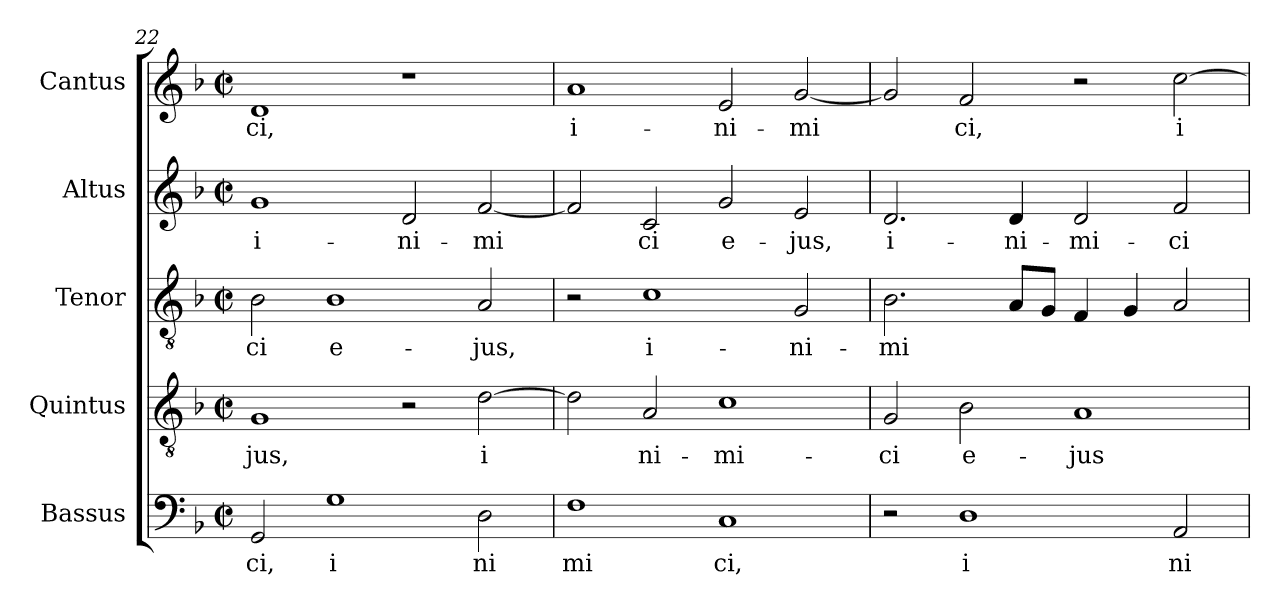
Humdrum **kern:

**kern	**text	**kern	**text	**kern	**text	**kern	**text	**kern	**text
*part5	*part5	*part4	*part4	*part3	*part3	*part2	*part2	*part1	*part1
*staff5	*staff5	*staff4	*staff4	*staff3	*staff3	*staff2	*staff2	*staff1	*staff1
*I"Bassus	*	*I"Quintus	*	*I"Tenor	*	*I"Altus	*	*I"Cantus	*
*I'Bassus	*	*I'Quintus	*	*I'Tenor	*	*I'Altus	*	*I'Cantus	*
!!LO:LB:g=z
*clefF4	*	*clefGv2	*	*clefGv2	*	*clefG2	*	*clefG2	*
*k[b-]	*	*k[b-]	*	*k[b-]	*	*k[b-]	*	*k[b-]	*
*F:	*	*F:	*	*F:	*	*F:	*	*F:	*
*M2/2	*	*M2/2	*	*M2/2	*	*M2/2	*	*M2/2	*
*met(c|)	*	*met(c|)	*	*met(c|)	*	*met(c|)	*	*met(c|)	*
=22	=22	=22	=22	=22	=22	=22	=22	=22	=22
!	!LO:LY:b:cj	!	!LO:LY:b:cj	!	!LO:LY:b:cj	!	!LO:LY:b:cj	!	!LO:LY:b:cj
2GG/	-ci,	1G	jus,	2B-\	ci	1g	i-	1d	-ci,
!	!LO:LY:b:cj	!	!	!	!LO:LY:b:cj	!	!	!	!
1G	i	.	.	1B-	e-	.	.	.	.
!	!	!	!	!	!	!	!LO:LY:b:cj	!	!
.	.	2r	.	.	.	2d/	-ni-	1r	.
!	!LO:LY:b:cj	!	!LO:LY:b:cj	!	!LO:LY:b:cj	!	!LO:LY:b:cj	!	!
2D\	ni	[>2d\	i-	2A/	-jus,	[<2f/	-mi-	.	.
=23	=23	=23	=23	=23	=23	=23	=23	=23	=23
!	!LO:LY:b:cj	!	!LO:LY:b:cj	!	!	!	!LO:LY:b:cj	!	!LO:LY:b:cj
1F	mi	2d\]	--	2r	.	2f/]	--	1a	i-
!	!	!	!LO:LY:b:cj	!	!LO:LY:b:cj	!	!LO:LY:b:cj	!	!
.	.	2A/	-ni-	1c	i-	2c/	-ci	.	.
!	!LO:LY:b:cj	!	!LO:LY:b:cj	!	!	!	!LO:LY:b:cj	!	!LO:LY:b:cj
1C	ci,	1c	-mi-	.	.	2g/	e-	2e/	-ni-
!	!	!	!	!	!LO:LY:b:cj	!	!LO:LY:b:cj	!	!LO:LY:b:cj
.	.	.	.	2G/	-ni-	2e/	-jus,	[<2g/	-mi-
=24	=24	=24	=24	=24	=24	=24	=24	=24	=24
!	!	!	!LO:LY:b:cj	!	!LO:LY:b:cj	!	!LO:LY:b:cj	!	!LO:LY:b:cj
2r	.	2G/	-ci	2.B-\	-mi-	2.d/	i-	2g/]	--
!	!LO:LY:b:cj	!	!LO:LY:b:cj	!	!	!	!	!	!LO:LY:b:cj
1D	i	2B-\	e-	.	.	.	.	2f/	-ci,
!	!	!	!	!	!LO:LY:b:cj	!	!LO:LY:b:cj	!	!
.	.	.	.	8A/L	--	4d/	-ni-	.	.
!	!	!	!	!	!LO:LY:b:cj	!	!	!	!
.	.	.	.	8G/J	--	.	.	.	.
!	!	!	!LO:LY:b:cj	!	!LO:LY:b:cj	!	!LO:LY:b:cj	!	!
.	.	1A	-jus	4F/	--	2d/	-mi-	2r	.
!	!	!	!	!	!LO:LY:b:cj	!	!	!	!
.	.	.	.	4G/	--	.	.	.	.
!	!LO:LY:b:cj	!	!	!	!LO:LY:b:cj	!	!LO:LY:b:cj	!	!LO:LY:b:cj
2AA/	ni	.	.	2A/	--	2f/	-ci	[>2cc\	i-
=	=	=	=	=	=	=	=	=	=
*-	*-	*-	*-	*-	*-	*-	*-	*-	*-
